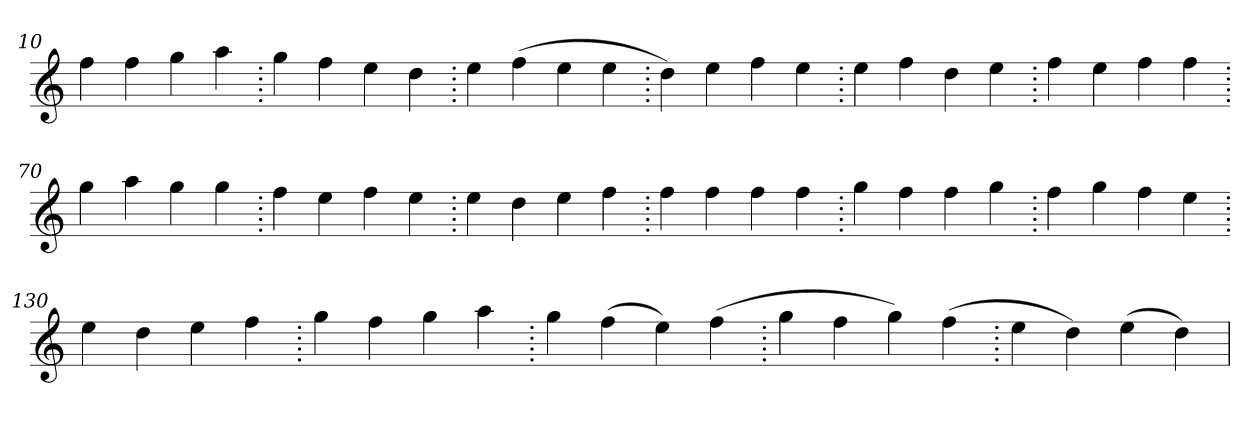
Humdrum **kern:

**kern
*part1
*staff1
*clefG2
=10.
4ff
4ff
4gg
4aa
=20.
4gg
4ff
4ee
4dd
=30.
4ee
(>4ff
4ee
4ee
=40.
4dd)
4ee
4ff
4ee
=50.
4ee
4ff
4dd
4ee
=60.
4ff
4ee
4ff
4ff
=70.
4gg
4aa
4gg
4gg
=80.
4ff
4ee
4ff
4ee
=90.
4ee
4dd
4ee
4ff
=100.
4ff
4ff
4ff
4ff
=110.
4gg
4ff
4ff
4gg
=120.
4ff
4gg
4ff
4ee
=130.
4ee
4dd
4ee
4ff
=140.
4gg
4ff
4gg
4aa
=150.
4gg
(>4ff
4ee)
(>4ff
=160.
4gg
4ff
4gg)
(>4ff
=170.
4ee
4dd)
(>4ee
4dd)
=
*-
